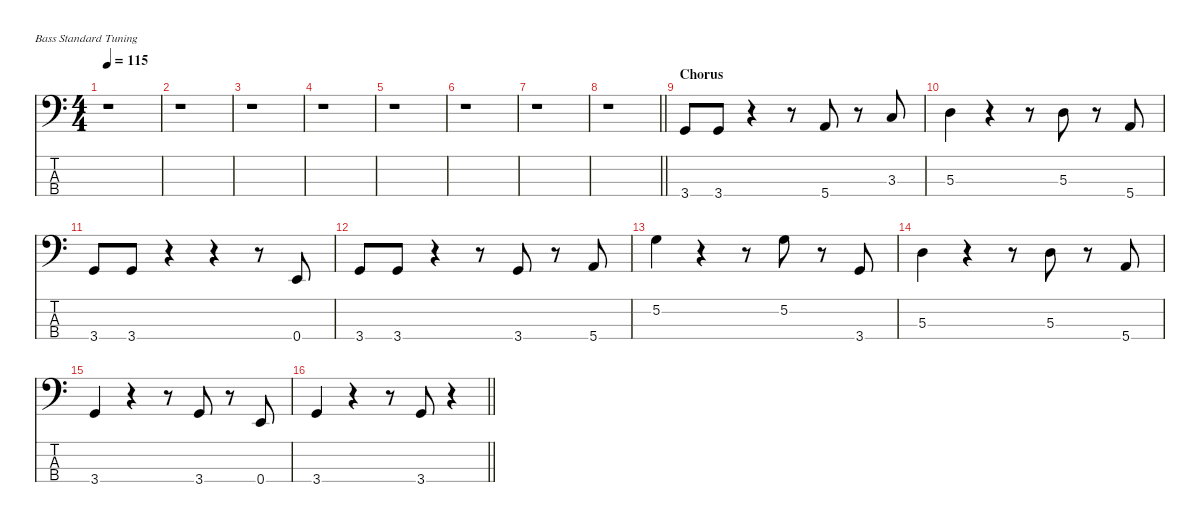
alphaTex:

\defaultSystemsLayout 4
\hideDynamics
\bracketExtendMode nobrackets
\singleTrackTrackNamePolicy hidden
\multiTrackTrackNamePolicy hidden
\otherSystemsTrackNameOrientation horizontal
\track ("Bass" "el.bs.") {defaultSystemsLayout 8 instrument electricbassfinger}
\staff {score tabs}
\tuning (G2 D2 A1 E1)
\ts (4 4)
\tempo 115
\clef f4
\ks c
r.1{dy f} |
r.1 |
r.1 |
r.1 |
r.1 |
r.1 |
r.1 |
\barLineRight lightlight
r.1 |
\section ("" "Chorus")
3.4.8 3.4.8 r.4 r.8 5.4.8 r.8 3.3.8 |
5.3.4 r.4 r.8 5.3.8 r.8 5.4.8 |
3.4.8 3.4.8 r.4 r.4 r.8 0.4.8 |
3.4.8 3.4.8 r.4 r.8 3.4.8 r.8 5.4.8 |
5.2.4 r.4 r.8 5.2.8 r.8 3.4.8 |
5.3.4 r.4 r.8 5.3.8 r.8 5.4.8 |
3.4.4 r.4 r.8 3.4.8 r.8 0.4.8 |
\barLineRight lightlight
3.4.4 r.4 r.8 3.4.8 r.4
